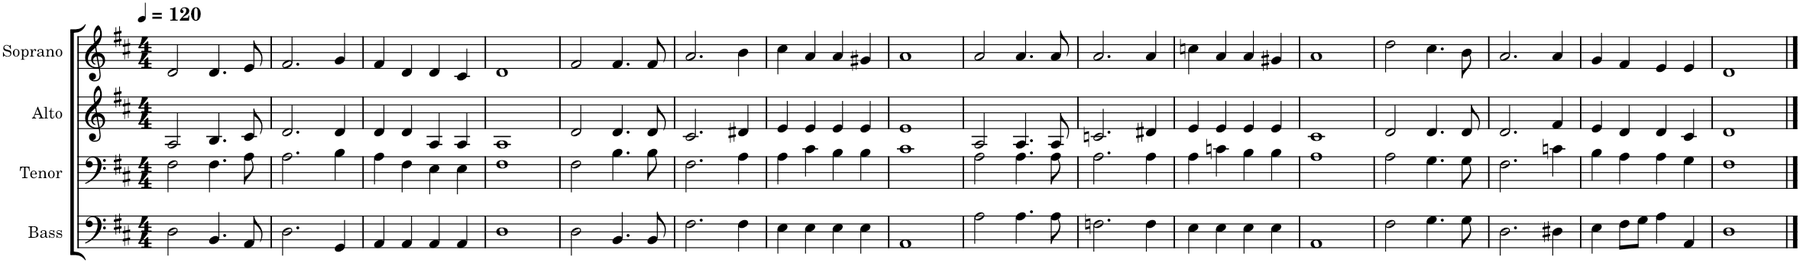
**kern	**kern	**kern	**kern
*part4	*part3	*part2	*part1
*staff4	*staff3	*staff2	*staff1
*I"Bass	*I"Tenor	*I"Alto	*I"Soprano
*I'B.	*I'T.	*I'A.	*I'S.
*clefF4	*clefF4	*clefG2	*clefG2
*k[f#c#]	*k[f#c#]	*k[f#c#]	*k[f#c#]
*M4/4	*M4/4	*M4/4	*M4/4
*MM120	*MM120	*MM120	*MM120
=1	=1	=1	=1
2D\	2F#\	2A/	2d/
4.BB/	4.F#\	4.B/	4.d/
8AA/	8A\	8c#/	8e/
=2	=2	=2	=2
2.D\	2.A\	2.d/	2.f#/
4GG/	4B\	4d/	4g/
=3	=3	=3	=3
4AA/	4A\	4d/	4f#/
4AA/	4F#\	4d/	4d/
4AA/	4E\	4A/	4d/
4AA/	4E\	4A/	4c#/
=4	=4	=4	=4
1D	1F#	1A	1d
=5	=5	=5	=5
2D\	2F#\	2d/	2f#/
4.BB/	4.B\	4.d/	4.f#/
8BB/	8B\	8d/	8f#/
=6	=6	=6	=6
2.F#\	2.F#\	2.c#/	2.a/
4F#\	4A\	4d#X/	4b\
=7	=7	=7	=7
4E\	4A\	4e/	4cc#\
4E\	4c#\	4e/	4a/
4E\	4B\	4e/	4a/
4E\	4B\	4e/	4g#X/
=8	=8	=8	=8
1AA	1c#	1e	1a
=9	=9	=9	=9
2A\	2A\	2A/	2a/
4.A\	4.A\	4.A/	4.a/
8A\	8A\	8A/	8a/
=10	=10	=10	=10
2.Fn\	2.A\	2.cn/	2.a/
4F\	4A\	4d#X/	4a/
=11	=11	=11	=11
4E\	4A\	4e/	4ccn\
4E\	4cn\	4e/	4a/
4E\	4B\	4e/	4a/
4E\	4B\	4e/	4g#X/
=12	=12	=12	=12
1AA	1A	1c#	1a
=13	=13	=13	=13
2F#\	2A\	2d/	2dd\
4.G\	4.G\	4.d/	4.cc#\
8G\	8G\	8d/	8b\
=14	=14	=14	=14
2.D\	2.F#\	2.d/	2.a/
4D#X\	4cn\	4f#/	4a/
=15	=15	=15	=15
4E\	4B\	4e/	4g/
8F#\L	4A\	4d/	4f#/
8G\J	.	.	.
4A\	4A\	4d/	4e/
4AA/	4G\	4c#/	4e/
=16	=16	=16	=16
1D	1F#	1d	1d
==	==	==	==
*-	*-	*-	*-
